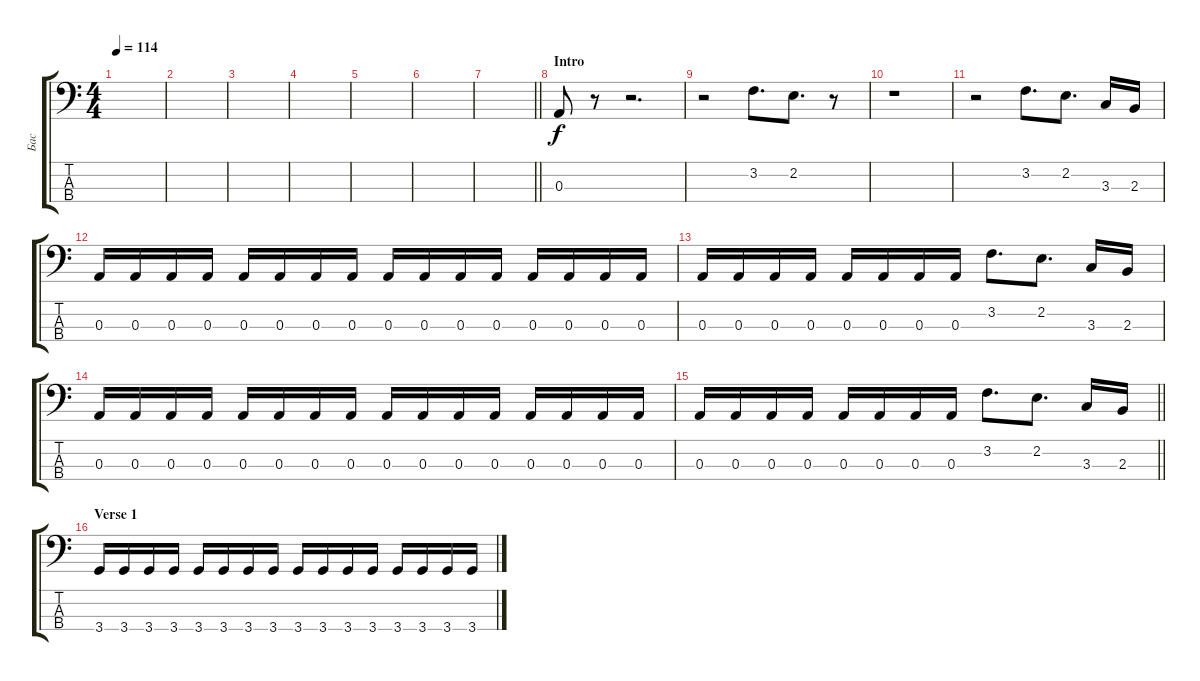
\track ("Бас" "Бас") {instrument electricbassfinger bank 7}
\staff {score tabs}
\tuning (G2 D2 A1 E1) {hide}
\ts (4 4)
\tempo 114
\clef f4
\ks c
|
|
|
|
|
|
\barLineRight lightlight
|
\section ("" "Intro")
\ks aminor
0.3.8 r.8 r.2{d} |
r.2 3.2.8{d} 2.2.8{d} r.8 |
r.1 |
r.2 3.2.8{d} 2.2.8{d} 3.3.16 2.3.16 |
0.3.16 0.3.16 0.3.16 0.3.16 0.3.16 0.3.16 0.3.16 0.3.16 0.3.16 0.3.16 0.3.16 0.3.16 0.3.16 0.3.16 0.3.16 0.3.16 |
0.3.16 0.3.16 0.3.16 0.3.16 0.3.16 0.3.16 0.3.16 0.3.16 3.2.8{d} 2.2.8{d} 3.3.16 2.3.16 |
0.3.16 0.3.16 0.3.16 0.3.16 0.3.16 0.3.16 0.3.16 0.3.16 0.3.16 0.3.16 0.3.16 0.3.16 0.3.16 0.3.16 0.3.16 0.3.16 |
\barLineRight lightlight
0.3.16 0.3.16 0.3.16 0.3.16 0.3.16 0.3.16 0.3.16 0.3.16 3.2.8{d} 2.2.8{d} 3.3.16 2.3.16 |
\section ("" "Verse 1")
3.4.16 3.4.16 3.4.16 3.4.16 3.4.16 3.4.16 3.4.16 3.4.16 3.4.16 3.4.16 3.4.16 3.4.16 3.4.16 3.4.16 3.4.16 3.4.16
